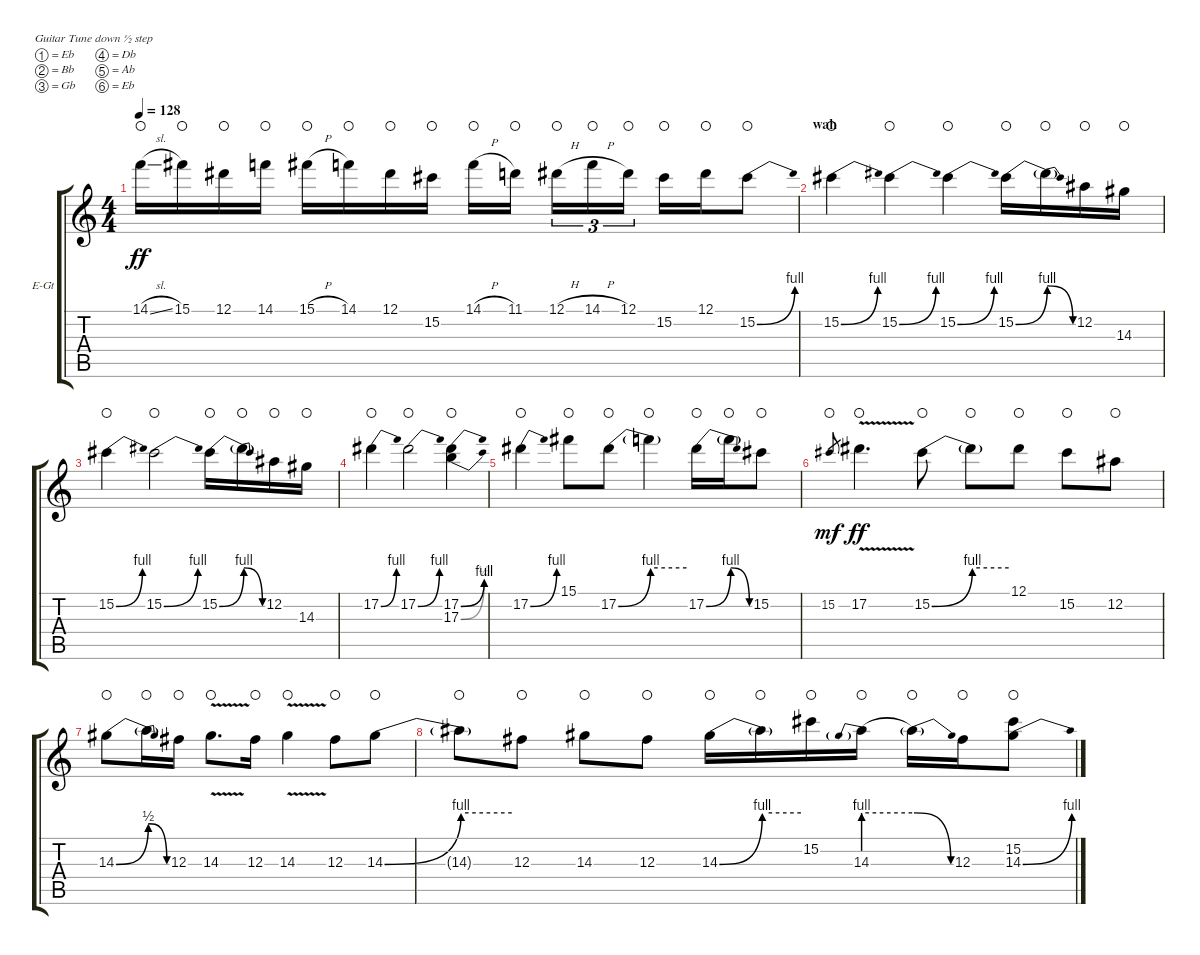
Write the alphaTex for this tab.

\bracketExtendMode groupsimilarinstruments
\firstSystemTrackNameOrientation horizontal
\otherSystemsTrackNameOrientation horizontal
\track ("Electric Guitar" "E-Gt") {instrument distortionguitar}
\staff {score tabs}
\tuning (Eb4 Bb3 Gb3 Db3 Ab2 Eb2)
\ts (4 4)
\tempo 128
\clef g2
\scale
0.333333
\ks c
14.1{sl}.16{dy ff waho} 15.1.16{waho} 12.1.16{waho} 14.1.16{waho} 15.1{h}.16{waho} 14.1.16{waho} 12.1.16{waho} 15.2.16{waho} 14.1{h}.16{waho} 11.1.16{waho} 12.1{h}.16{tu (3 2) waho} 14.1{h}.16{tu (3 2) waho} 12.1.16{tu (3 2) waho} 15.2.16{waho} 12.1.16{waho} 15.2{be (bend 0 0 60 4)}.8{waho} |
\section ("" "wah")
\scale
0.333333 15.2{be (bend 0 0 60 4)}.4{waho} 15.2{be (bend 0 0 60 4)}.4{waho} 15.2{be (bend 0 0 60 4)}.4{waho} 15.2{be (bend 0 0 60 4)}.16{waho} 15.2{be (release 0 4 60 0) t}.16{waho} 12.2.16{waho} 14.3.16{waho} |
\scale
0.333333 15.2{be (bend 0 0 60 4)}.4{waho} 15.2{be (bend 0 0 60 4)}.2{waho} 15.2{be (bend 0 0 60 4)}.16{waho} 15.2{be (release 0 4 60 0) t}.16{waho} 12.2.16{waho} 14.3.16{waho} |
\scale
0.333333 17.2{be (bend 0 0 60 4)}.4{waho} 17.2{be (bend 0 0 60 4)}.2{waho} (17.2{be (bend 0 0 60 4)} 17.3{be (bend 0 0 60 2)}).4{waho} |
\scale
0.333333 17.2{be (bend 0 0 60 4)}.4{waho} 15.1.8{waho} 17.2{be (bend 0 0 60 4)}.8{waho} 17.2{be (hold 0 4 60 4) t}.4{waho} 17.2{be (bend 0 0 60 4)}.16{waho} 17.2{be (release 0 4 60 0) t}.16{waho} 15.2.8{waho} |
\scale
0.333333 15.2.8{gr dy mf waho} 17.2{v}.4{d dy ff waho} 15.2{be (bend 0 0 60 4)}.8{waho} 15.2{be (hold 0 4 60 4) t}.8{waho} 12.1.8{waho} 15.2.8{waho} 12.2.8{waho} |
\scale
0.333333 14.3{be (bend 0 0 60 2)}.8{waho} 14.3{be (release 0 2 60 0) t}.16{waho} 12.3.16{waho} 14.3{v}.8{d waho} 12.3.16{waho} 14.3{v}.4{waho} 12.3.8{waho} 14.3{be (bend 0 0 60 4)}.8{waho} |
\scale
0.333333 14.3{be (hold 0 4 60 4) t}.8{waho} 12.3.8{waho} 14.3.8{waho} 12.3.8{waho} 14.3{be (bend 0 0 60 4)}.16{waho} 14.3{be (hold 0 4 60 4) t}.16{waho} 15.2.16{waho} 14.3{be (prebend 0 4 60 4)}.16{waho} 14.3{be (release 0 4 60 0) t}.16{waho} 12.3.16{waho} (15.2 14.3{be (bend 0 0 60 4)}).8{waho}
